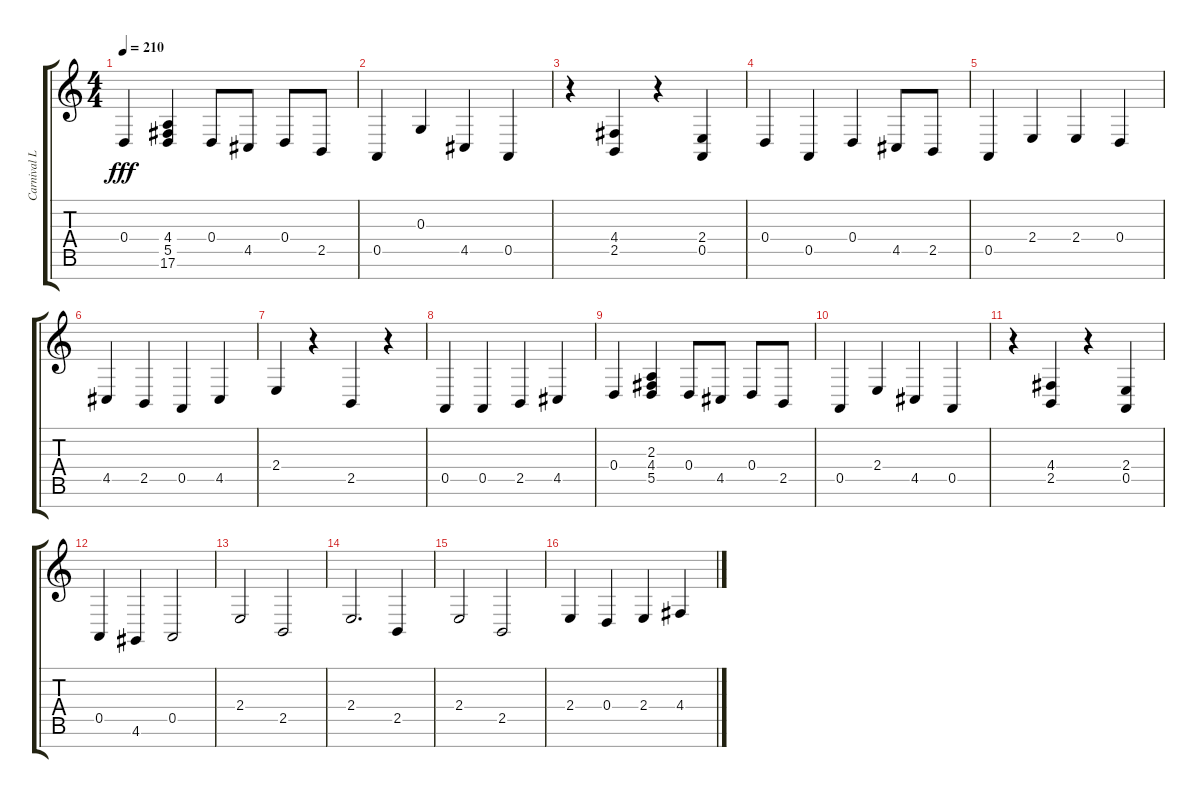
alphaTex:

\track ("Carnival LH" "Carnival L") {instrument harpsichord}
\staff {score tabs}
\tuning (E4 B3 G3 D3 A2 E2 B1) {hide}
\ts (4 4)
\tempo 210
\clef g2
\ks c
0.4.4{dy fff} (4.4 5.5 17.6).4 0.4.8 4.5.8 0.4.8 2.5.8 |
0.5.4 0.3.4 4.5.4 0.5.4 |
r.4 (4.4 2.5).4 r.4 (2.4 0.5).4 |
0.4.4 0.5.4 0.4.4 4.5.8 2.5.8 |
0.5.4 2.4.4 2.4.4 0.4.4 |
4.5.4 2.5.4 0.5.4 4.5.4 |
2.4.4 r.4 2.5.4 r.4 |
0.5.4 0.5.4 2.5.4 4.5.4 |
0.4.4 (2.3 4.4 5.5).4 0.4.8 4.5.8 0.4.8 2.5.8 |
0.5.4 2.4.4 4.5.4 0.5.4 |
r.4 (4.4 2.5).4 r.4 (2.4 0.5).4 |
0.5.4 4.6.4 0.5.2 |
2.4.2 2.5.2 |
2.4.2{d} 2.5.4 |
2.4.2 2.5.2 |
2.4.4 0.4.4 2.4.4 4.4.4
